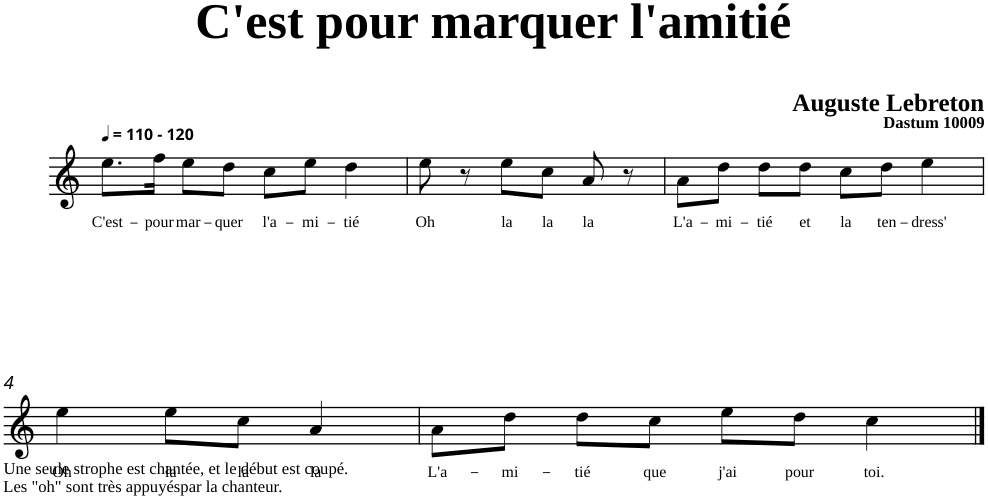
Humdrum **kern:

**kern	**text
*part1	*part1
*staff1	*staff1
*clefG2	*
*k[]	*
=1	=1
!LO:TX:a:B:t=- 120	!
!	!LO:LY:b
8.ee\L	C'est-
!	!LO:LY:b
16ff\Jk	-pour
!	!LO:LY:b
8ee\L	mar-
!	!LO:LY:b
8dd\J	-quer
!	!LO:LY:b
8cc\L	l'a-
!	!LO:LY:b
8ee\J	-mi-
!	!LO:LY:b
4dd\	-tié
=2	=2
!	!LO:LY:b
8ee\	Oh
8r	.
!	!LO:LY:b
8ee\L	la
!	!LO:LY:b
8cc\J	la
!	!LO:LY:b
8a/	la
8r	.
=3	=3
!	!LO:LY:b
8a\L	L'a-
!	!LO:LY:b
8dd\J	-mi-
!	!LO:LY:b
8dd\L	-tié
!	!LO:LY:b
8dd\J	et
!	!LO:LY:b
8cc\L	la
!	!LO:LY:b
8dd\J	ten-
!	!LO:LY:b
4ee\	-dress'
!!LO:LB:g=z
=4	=4
!	!LO:LY:b
4ee\	Oh
!	!LO:LY:b
8ee\L	la
!	!LO:LY:b
8cc\J	la
!	!LO:LY:b
4a/	la
=5	=5
!	!LO:LY:b
8a\L	L'a-
!	!LO:LY:b
8dd\J	-mi-
!	!LO:LY:b
8dd\L	-tié
!	!LO:LY:b
8cc\J	que
!	!LO:LY:b
8ee\L	j'ai
!	!LO:LY:b
8dd\J	pour
!	!LO:LY:b
4cc\	toi.
==	==
*-	*-
